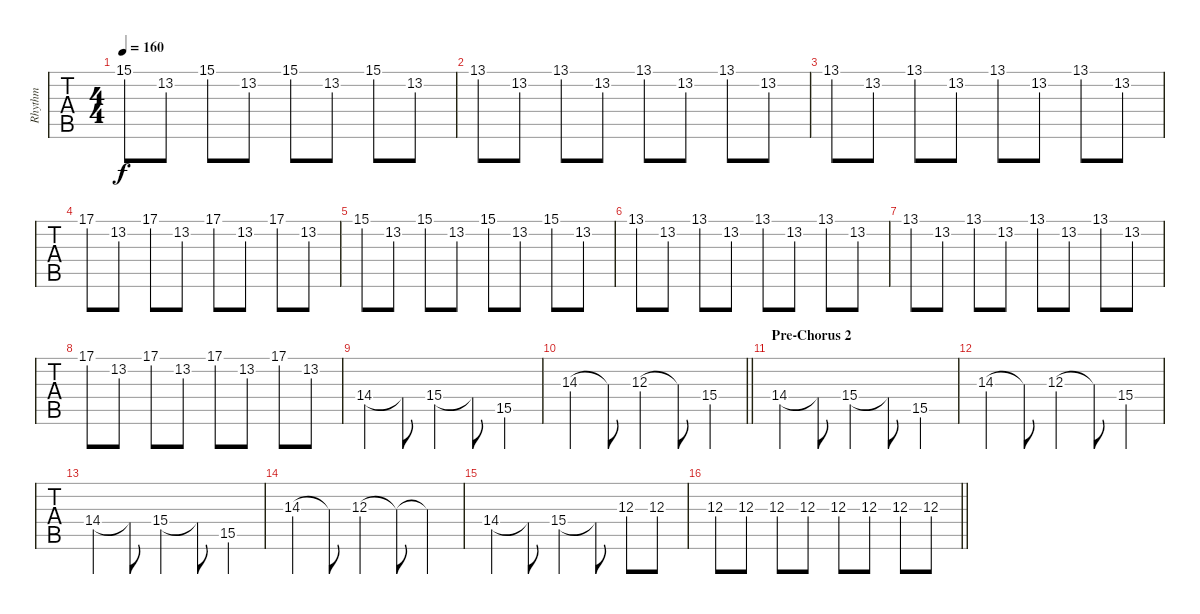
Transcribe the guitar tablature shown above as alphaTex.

\track ("Rhythm" "Rhythm") {instrument distortionguitar}
\staff {tabs}
\tuning (Eb4 Bb3 Gb3 Db3 Ab2 Db2) {hide}
\ts (4 4)
\tempo 160
\clef g2
\ks c
15.1.8{dy f} 13.2.8 15.1.8 13.2.8 15.1.8 13.2.8 15.1.8 13.2.8 |
13.1.8 13.2.8 13.1.8 13.2.8 13.1.8 13.2.8 13.1.8 13.2.8 |
13.1.8 13.2.8 13.1.8 13.2.8 13.1.8 13.2.8 13.1.8 13.2.8 |
17.1.8 13.2.8 17.1.8 13.2.8 17.1.8 13.2.8 17.1.8 13.2.8 |
15.1.8 13.2.8 15.1.8 13.2.8 15.1.8 13.2.8 15.1.8 13.2.8 |
13.1.8 13.2.8 13.1.8 13.2.8 13.1.8 13.2.8 13.1.8 13.2.8 |
13.1.8 13.2.8 13.1.8 13.2.8 13.1.8 13.2.8 13.1.8 13.2.8 |
17.1.8 13.2.8 17.1.8 13.2.8 17.1.8 13.2.8 17.1.8 13.2.8 |
14.4.4 14.4{t}.8 15.4.4 15.4{t}.8 15.5.4 |
\barLineRight lightlight
14.3.4 14.3{t}.8 12.3.4 12.3{t}.8 15.4.4 |
\section ("" "Pre-Chorus 2")
14.4.4 14.4{t}.8 15.4.4 15.4{t}.8 15.5.4 |
14.3.4 14.3{t}.8 12.3.4 12.3{t}.8 15.4.4 |
14.4.4 14.4{t}.8 15.4.4 15.4{t}.8 15.5.4 |
14.3.4 14.3{t}.8 12.3.4 12.3{t}.8 12.3{t}.4 |
14.4.4 14.4{t}.8 15.4.4 15.4{t}.8 12.3.8 12.3.8 |
\barLineRight lightlight
12.3.8 12.3.8 12.3.8 12.3.8 12.3.8 12.3.8 12.3.8 12.3.8
